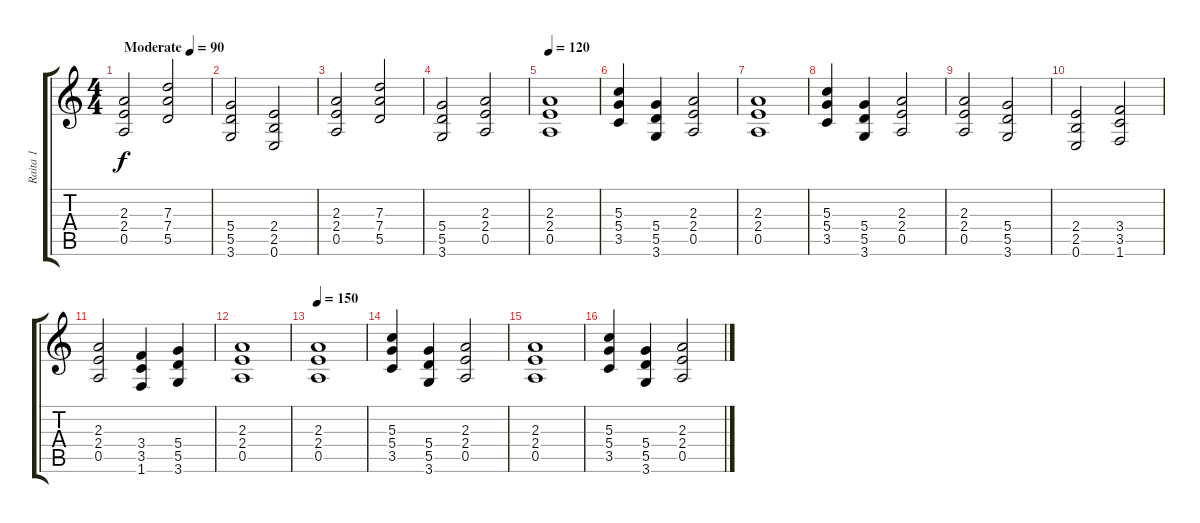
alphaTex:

\track ("Raita 1" "Raita 1") {instrument acousticguitarsteel}
\staff {score tabs}
\tuning (E4 B3 G3 D3 A2 E2) {hide}
\ts (4 4)
\tempo (90 "Moderate")
\clef g2
\ks c
(2.3 2.4 0.5).2{dy f instrument acousticguitarsteel} (7.3 7.4 5.5).2 |
(5.4 5.5 3.6).2 (2.4 2.5 0.6).2 |
(2.3 2.4 0.5).2 (7.3 7.4 5.5).2 |
(5.4 5.5 3.6).2 (2.3 2.4 0.5).2 |
\tempo 120
(2.3 2.4 0.5).1 |
(5.3 5.4 3.5).4 (5.4 5.5 3.6).4 (2.3 2.4 0.5).2 |
(2.3 2.4 0.5).1 |
(5.3 5.4 3.5).4 (5.4 5.5 3.6).4 (2.3 2.4 0.5).2 |
(2.3 2.4 0.5).2 (5.4 5.5 3.6).2 |
(2.4 2.5 0.6).2 (3.4 3.5 1.6).2 |
(2.3 2.4 0.5).2 (3.4 3.5 1.6).4 (5.4 5.5 3.6).4 |
(2.3 2.4 0.5).1 |
\tempo 150
(2.3 2.4 0.5).1 |
(5.3 5.4 3.5).4 (5.4 5.5 3.6).4 (2.3 2.4 0.5).2 |
(2.3 2.4 0.5).1 |
(5.3 5.4 3.5).4 (5.4 5.5 3.6).4 (2.3 2.4 0.5).2
